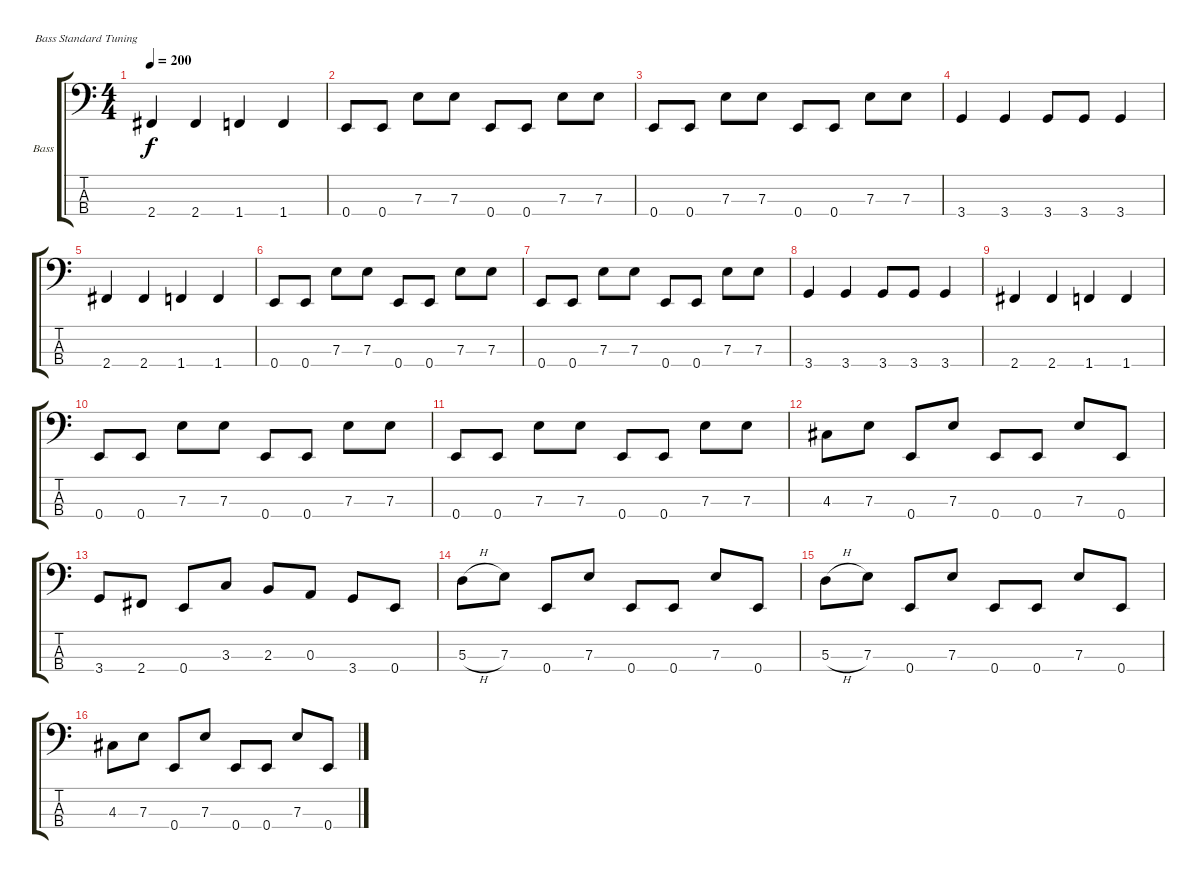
\defaultSystemsLayout 4
\bracketExtendMode groupsimilarinstruments
\firstSystemTrackNameOrientation horizontal
\otherSystemsTrackNameOrientation horizontal
\track ("Bass" "Bass") {instrument electricbasspick}
\staff {score tabs}
\tuning (G2 D2 A1 E1)
\ts (4 4)
\tempo 200
\clef f4
\scale
0.333333
\ks c
2.4.4{dy f} 2.4.4 1.4.4 1.4.4 |
\scale
0.333333 0.4.8 0.4.8 7.3.8 7.3.8 0.4.8 0.4.8 7.3.8 7.3.8 |
\scale
0.333333 0.4.8 0.4.8 7.3.8 7.3.8 0.4.8 0.4.8 7.3.8 7.3.8 |
\scale
0.333333 3.4.4 3.4.4 3.4.8 3.4.8 3.4.4 |
\scale
0.333333 2.4.4 2.4.4 1.4.4 1.4.4 |
\scale
0.333333 0.4.8 0.4.8 7.3.8 7.3.8 0.4.8 0.4.8 7.3.8 7.3.8 |
\scale
0.333333 0.4.8 0.4.8 7.3.8 7.3.8 0.4.8 0.4.8 7.3.8 7.3.8 |
\scale
0.333333 3.4.4 3.4.4 3.4.8 3.4.8 3.4.4 |
\scale
0.333333 2.4.4 2.4.4 1.4.4 1.4.4 |
\scale
0.333333 0.4.8 0.4.8 7.3.8 7.3.8 0.4.8 0.4.8 7.3.8 7.3.8 |
\scale
0.333333 0.4.8 0.4.8 7.3.8 7.3.8 0.4.8 0.4.8 7.3.8 7.3.8 |
\scale
0.333333 4.3.8 7.3.8 0.4.8 7.3.8 0.4.8 0.4.8 7.3.8 0.4.8 |
\scale
0.333333 3.4.8 2.4.8 0.4.8 3.3.8 2.3.8 0.3.8 3.4.8 0.4.8 |
\scale
0.333333 5.3{h}.8 7.3.8 0.4.8 7.3.8 0.4.8 0.4.8 7.3.8 0.4.8 |
\scale
0.333333 5.3{h}.8 7.3.8 0.4.8 7.3.8 0.4.8 0.4.8 7.3.8 0.4.8 |
\scale
0.333333 4.3.8 7.3.8 0.4.8 7.3.8 0.4.8 0.4.8 7.3.8 0.4.8
